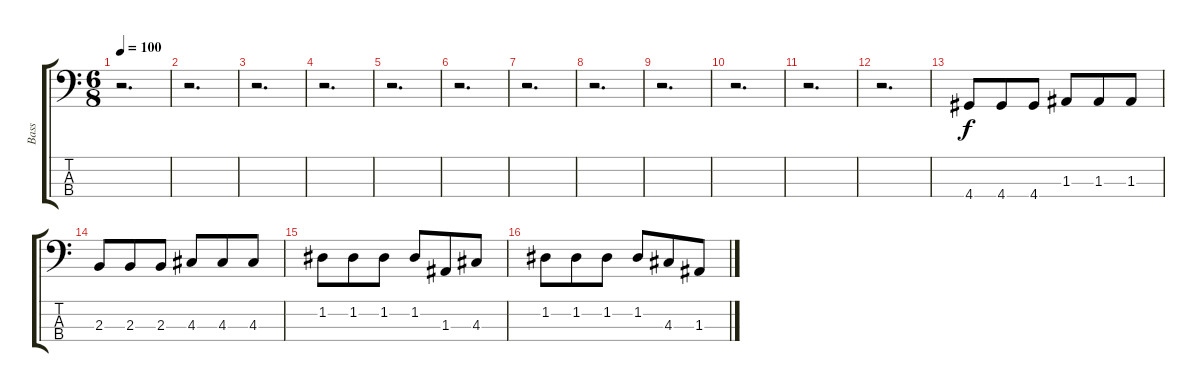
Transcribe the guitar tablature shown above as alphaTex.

\track ("Bass" "Bass") {instrument electricbasspick}
\staff {score tabs}
\tuning (G2 D2 A1 E1) {hide}
\ts (6 8)
\tempo 100
\clef f4
\ks c
r.2{d dy f} |
r.2{d} |
r.2{d} |
r.2{d} |
r.2{d} |
r.2{d} |
r.2{d} |
r.2{d} |
r.2{d} |
r.2{d} |
r.2{d} |
r.2{d} |
4.4.8 4.4.8 4.4.8 1.3.8 1.3.8 1.3.8 |
2.3.8 2.3.8 2.3.8 4.3.8 4.3.8 4.3.8 |
1.2.8 1.2.8 1.2.8 1.2.8 1.3.8 4.3.8 |
1.2.8 1.2.8 1.2.8 1.2.8 4.3.8 1.3.8
